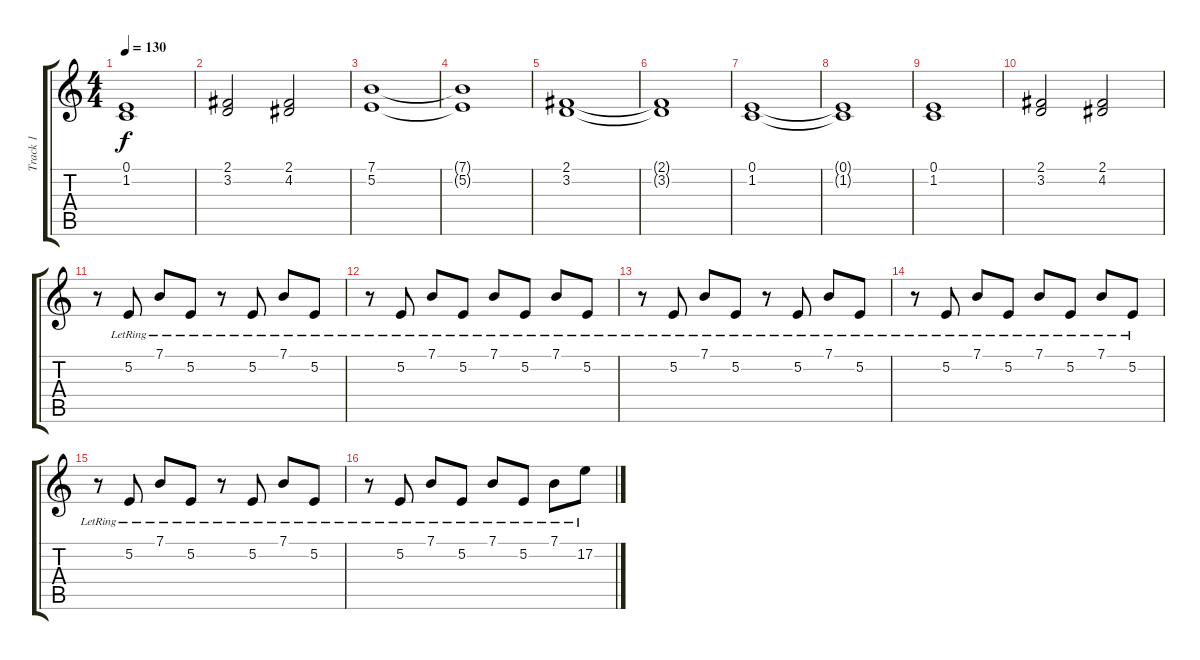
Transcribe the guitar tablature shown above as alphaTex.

\track ("Track 1" "Track 1") {instrument lead1square}
\staff {score tabs}
\tuning (E4 B3 G3 D3 A2 E2) {hide}
\ts (4 4)
\tempo 130
\clef g2
\ks c
(0.1 1.2).1{dy f} |
(2.1 3.2).2 (2.1 4.2).2 |
(7.1 5.2).1 |
(7.1{t} 5.2{t}).1 |
(2.1 3.2).1 |
(2.1{t} 3.2{t}).1 |
(0.1 1.2).1 |
(0.1{t} 1.2{t}).1 |
(0.1 1.2).1 |
(2.1 3.2).2 (2.1 4.2).2 |
r.8 5.2{lr}.8 7.1{lr}.8 5.2{lr}.8 r.8 5.2{lr}.8 7.1{lr}.8 5.2{lr}.8 |
r.8 5.2{lr}.8 7.1{lr}.8 5.2{lr}.8 7.1{lr}.8 5.2{lr}.8 7.1{lr}.8 5.2{lr}.8 |
r.8 5.2{lr}.8 7.1{lr}.8 5.2{lr}.8 r.8 5.2{lr}.8 7.1{lr}.8 5.2{lr}.8 |
r.8 5.2{lr}.8 7.1{lr}.8 5.2{lr}.8 7.1{lr}.8 5.2{lr}.8 7.1{lr}.8 5.2{lr}.8 |
r.8 5.2{lr}.8 7.1{lr}.8 5.2{lr}.8 r.8 5.2{lr}.8 7.1{lr}.8 5.2{lr}.8 |
r.8 5.2{lr}.8 7.1{lr}.8 5.2{lr}.8 7.1{lr}.8 5.2{lr}.8 7.1{lr}.8 17.2{lr}.8
